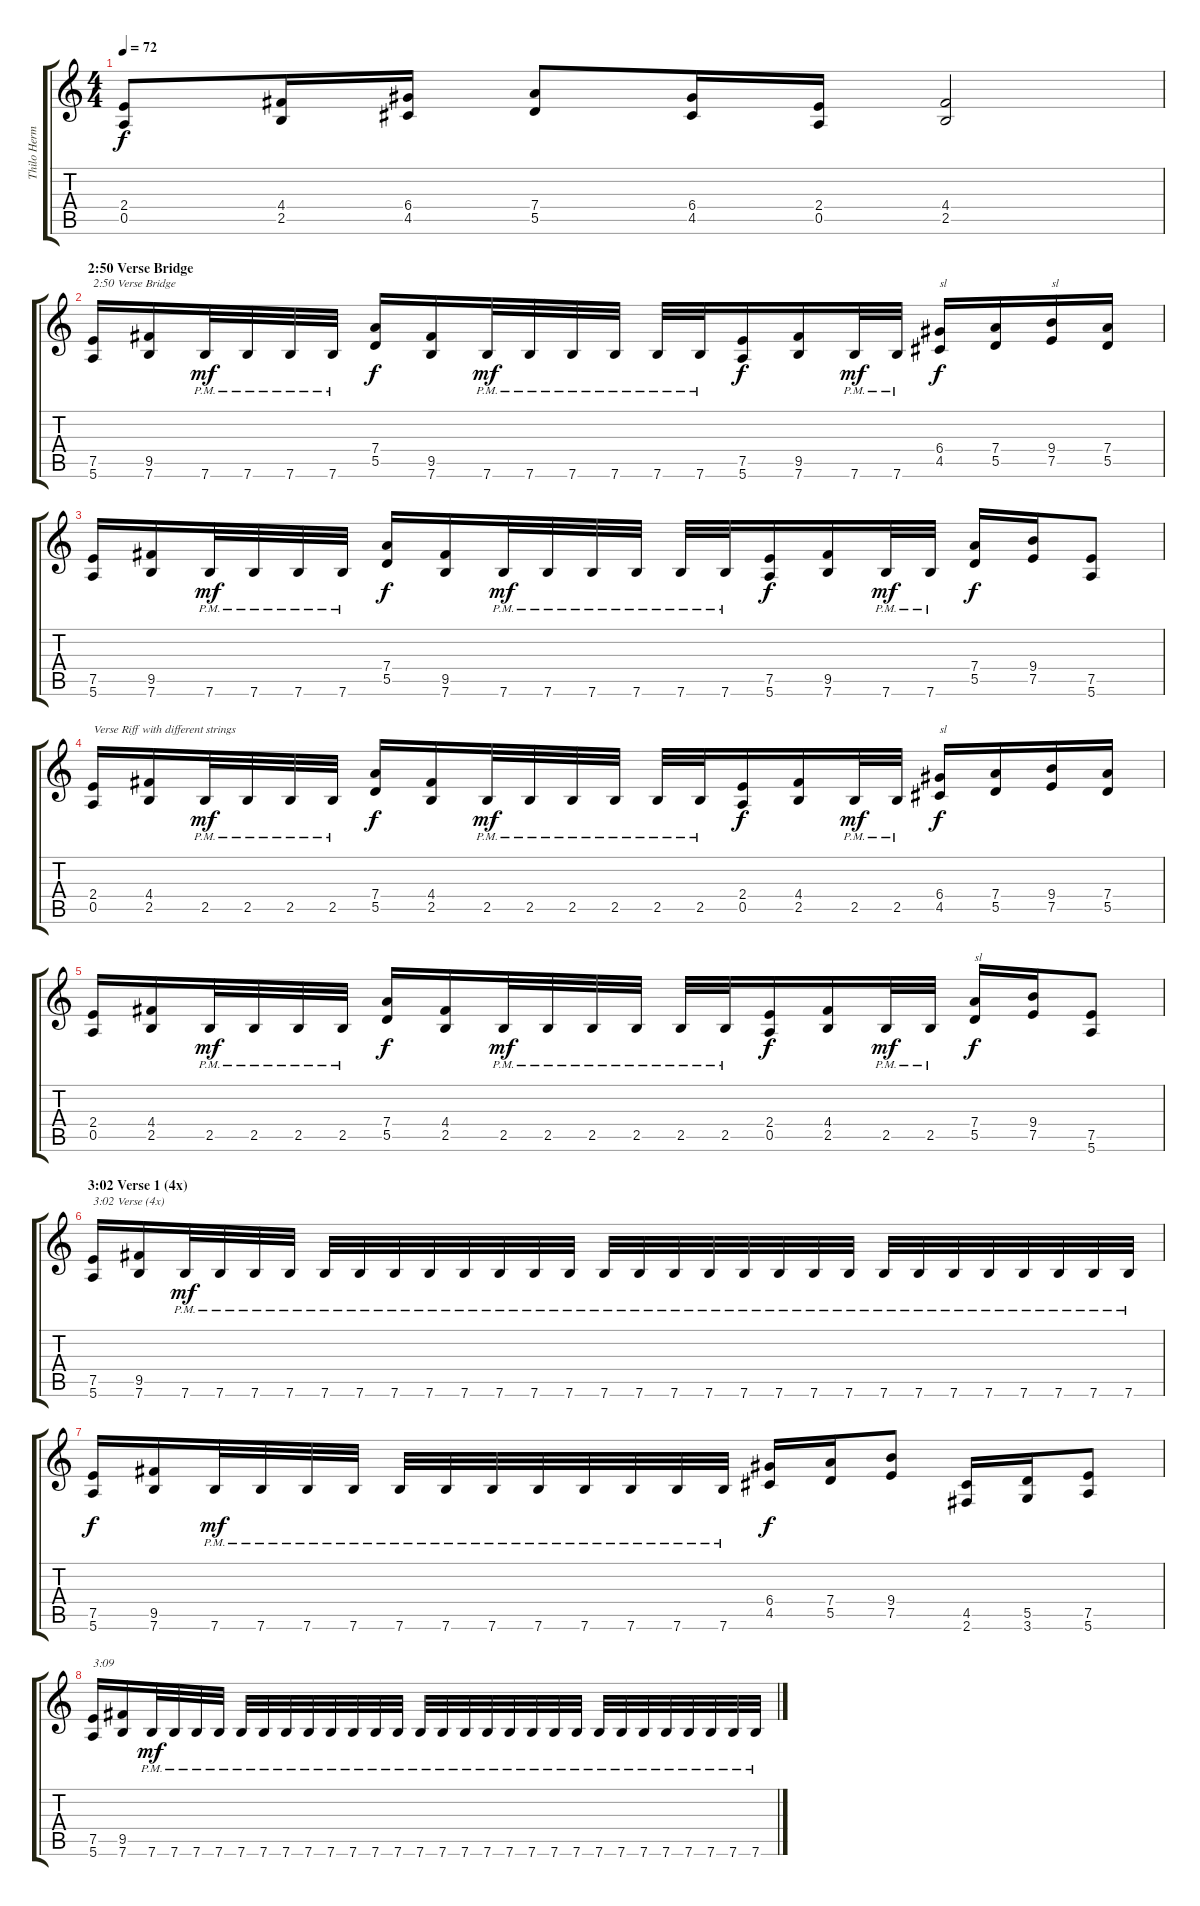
\track ("Thilo Hermann (right)" "Thilo Herm") {instrument overdrivenguitar}
\staff {score tabs}
\tuning (E4 B3 G3 D3 A2 E2) {hide}
\ts (4 4)
\tempo 72
\clef g2
\ks c
(2.4 0.5).8{dy f} (4.4 2.5).16 (6.4 4.5).16 (7.4 5.5).8 (6.4 4.5).16 (2.4 0.5).16 (4.4 2.5).2 |
\section ("" "2:50 Verse Bridge")
(7.5 5.6).16{txt "2:50 Verse Bridge"} (9.5 7.6).16 7.6{pm}.32{dy mf} 7.6{pm}.32 7.6{pm}.32 7.6{pm}.32 (7.4 5.5).16{dy f} (9.5 7.6).16 7.6{pm}.32{dy mf} 7.6{pm}.32 7.6{pm}.32 7.6{pm}.32 7.6{pm}.32 7.6{pm}.32 (7.5 5.6).16{dy f} (9.5 7.6).16 7.6{pm}.32{dy mf} 7.6{pm}.32 (6.4 4.5).16{txt "sl" dy f} (7.4 5.5).16 (9.4 7.5).16{txt "sl"} (7.4 5.5).16 |
(7.5 5.6).16 (9.5 7.6).16 7.6{pm}.32{dy mf} 7.6{pm}.32 7.6{pm}.32 7.6{pm}.32 (7.4 5.5).16{dy f} (9.5 7.6).16 7.6{pm}.32{dy mf} 7.6{pm}.32 7.6{pm}.32 7.6{pm}.32 7.6{pm}.32 7.6{pm}.32 (7.5 5.6).16{dy f} (9.5 7.6).16 7.6{pm}.32{dy mf} 7.6{pm}.32 (7.4 5.5).16{dy f} (9.4 7.5).16 (7.5 5.6).8 |
(2.4 0.5).16{txt "Verse Riff with different strings"} (4.4 2.5).16 2.5{pm}.32{dy mf} 2.5{pm}.32 2.5{pm}.32 2.5{pm}.32 (7.4 5.5).16{dy f} (4.4 2.5).16 2.5{pm}.32{dy mf} 2.5{pm}.32 2.5{pm}.32 2.5{pm}.32 2.5{pm}.32 2.5{pm}.32 (2.4 0.5).16{dy f} (4.4 2.5).16 2.5{pm}.32{dy mf} 2.5{pm}.32 (6.4 4.5).16{txt "sl" dy f} (7.4 5.5).16 (9.4 7.5).16 (7.4 5.5).16 |
(2.4 0.5).16 (4.4 2.5).16 2.5{pm}.32{dy mf} 2.5{pm}.32 2.5{pm}.32 2.5{pm}.32 (7.4 5.5).16{dy f} (4.4 2.5).16 2.5{pm}.32{dy mf} 2.5{pm}.32 2.5{pm}.32 2.5{pm}.32 2.5{pm}.32 2.5{pm}.32 (2.4 0.5).16{dy f} (4.4 2.5).16 2.5{pm}.32{dy mf} 2.5{pm}.32 (7.4 5.5).16{txt "sl" dy f} (9.4 7.5).16 (7.5 5.6).8 |
\section ("" "3:02 Verse 1 (4x)")
(7.5 5.6).16{txt "3:02 Verse (4x)"} (9.5 7.6).16 7.6{pm}.32{dy mf} 7.6{pm}.32 7.6{pm}.32 7.6{pm}.32 7.6{pm}.32 7.6{pm}.32 7.6{pm}.32 7.6{pm}.32 7.6{pm}.32 7.6{pm}.32 7.6{pm}.32 7.6{pm}.32 7.6{pm}.32 7.6{pm}.32 7.6{pm}.32 7.6{pm}.32 7.6{pm}.32 7.6{pm}.32 7.6{pm}.32 7.6{pm}.32 7.6{pm}.32 7.6{pm}.32 7.6{pm}.32 7.6{pm}.32 7.6{pm}.32 7.6{pm}.32 7.6{pm}.32 7.6{pm}.32 |
(7.5 5.6).16{dy f} (9.5 7.6).16 7.6{pm}.32{dy mf} 7.6{pm}.32 7.6{pm}.32 7.6{pm}.32 7.6{pm}.32 7.6{pm}.32 7.6{pm}.32 7.6{pm}.32 7.6{pm}.32 7.6{pm}.32 7.6{pm}.32 7.6{pm}.32 (6.4 4.5).16{dy f} (7.4 5.5).16 (9.4 7.5).8 (4.5 2.6).16 (5.5 3.6).16 (7.5 5.6).8 |
(7.5 5.6).16{txt "3:09"} (9.5 7.6).16 7.6{pm}.32{dy mf} 7.6{pm}.32 7.6{pm}.32 7.6{pm}.32 7.6{pm}.32 7.6{pm}.32 7.6{pm}.32 7.6{pm}.32 7.6{pm}.32 7.6{pm}.32 7.6{pm}.32 7.6{pm}.32 7.6{pm}.32 7.6{pm}.32 7.6{pm}.32 7.6{pm}.32 7.6{pm}.32 7.6{pm}.32 7.6{pm}.32 7.6{pm}.32 7.6{pm}.32 7.6{pm}.32 7.6{pm}.32 7.6{pm}.32 7.6{pm}.32 7.6{pm}.32 7.6{pm}.32 7.6{pm}.32
